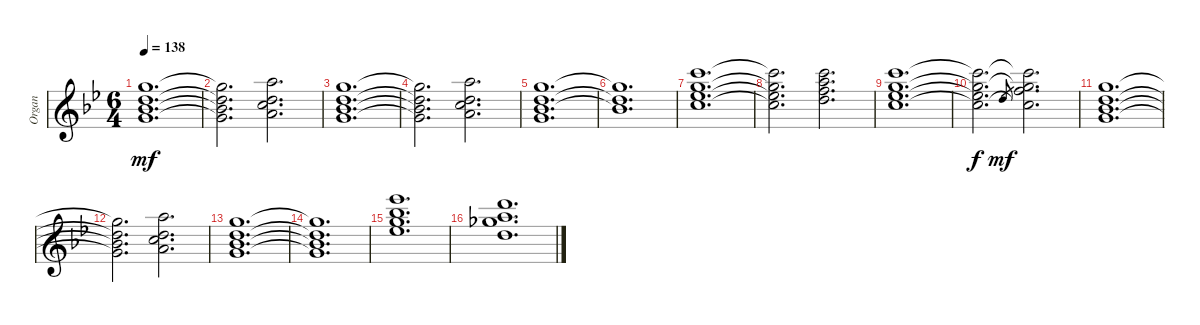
\track ("Organ" "Organ") {instrument drawbarorgan}
\staff {score}
\tuning (E4 B3 G3 D3 A2 E2) {hide}
\ts (6 4)
\tempo 138
\clef g2
\ks gminor
(15.1 15.2 15.3 17.4).1{d dy mf} |
(15.1{t} 15.2{t} 15.3{t} 17.4{t}).2{d} (17.1 15.2 17.3 19.4).2{d} |
(15.1 15.2 15.3 17.4).1{d} |
(15.1{t} 15.2{t} 15.3{t} 17.4{t}).2{d} (17.1 15.2 17.3 19.4).2{d} |
(15.1 15.2 15.3 17.4).1{d} |
(15.1{t} 15.2{t} 15.3{t}).1{d} |
(20.1 20.2 20.3 22.4).1{d} |
(20.1{t} 20.2{t} 20.3{t} 22.4{t}).2{d} (20.1 22.2 22.3 24.4).2{d} |
(20.1 20.2 20.3 22.4).1{d} |
(20.1{t} 20.2{t} 20.3{t} 22.4{t}).2{d dy f} 19.3.8{gr dy mf} (20.1{t} 20.2{t} 22.3 22.4{t}).2{d} |
(15.1 15.2 15.3 17.4).1{d} |
(15.1{t} 15.2{t} 15.3{t} 17.4{t}).2{d} (17.1 15.2 17.3 19.4).2{d} |
(15.1 15.2 15.3 17.4).1{d} |
(15.1{t} 15.2{t} 15.3{t} 17.4{t}).1{d} |
(23.1 23.2 24.3 25.4).1{d} |
(22.1 22.2 23.3 24.4).1{d}
